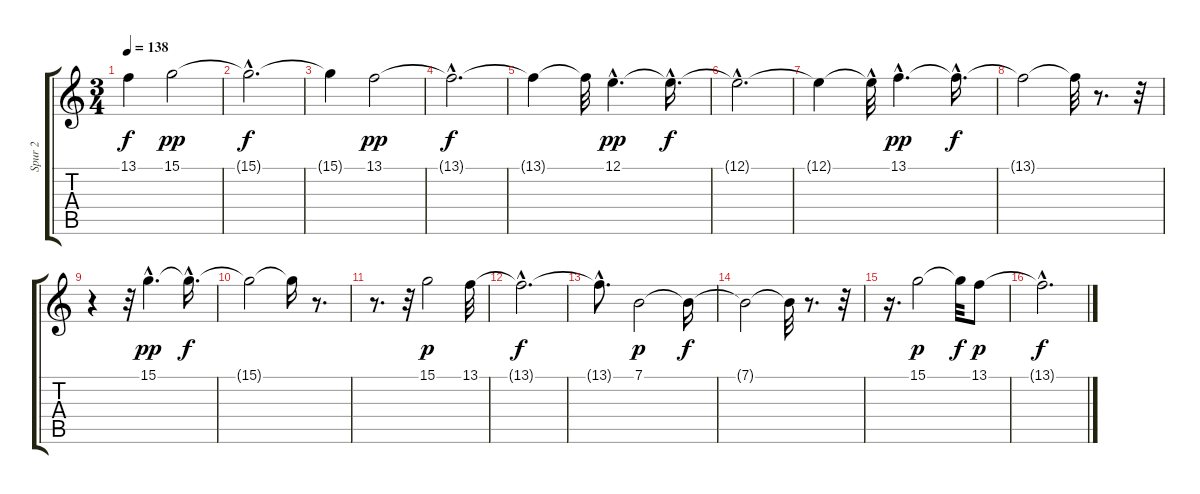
\track ("Spur 2" "Spur 2") {instrument synthstrings1}
\staff {score tabs}
\tuning (E4 B3 G3 D3 A2 E2) {hide}
\ts (3 4)
\tempo 138
\clef g2
\ks c
13.1{t}.4{dy f} 15.1.2{dy pp} |
15.1{hac t}.2{d dy f} |
15.1{t}.4 13.1.2{dy pp} |
13.1{hac t}.2{d dy f} |
13.1{t}.4 13.1{t}.32 12.1{hac}.4{d dy pp} 12.1{hac t}.16{d dy f} |
12.1{hac t}.2{d} |
12.1{t}.4 12.1{hac t}.32 13.1{hac}.4{d dy pp} 13.1{hac t}.16{d dy f} |
13.1{t}.2 13.1{t}.32 r.8{d} r.32 |
r.4 r.32 15.1{hac}.4{d dy pp} 15.1{hac t}.16{d dy f} |
15.1{t}.2 15.1{t}.16 r.8{d} |
r.8{d} r.32 15.1.2{dy p} 13.1.32 |
13.1{hac t}.2{d dy f} |
13.1{hac t}.8{d} 7.1.2{dy p} 7.1{t}.16{dy f} |
7.1{t}.2 7.1{t}.32 r.8{d} r.32 |
r.16{d} 15.1.2{dy p} 15.1{t}.32{dy f} 13.1.8{dy p} |
13.1{hac t}.2{d dy f}
